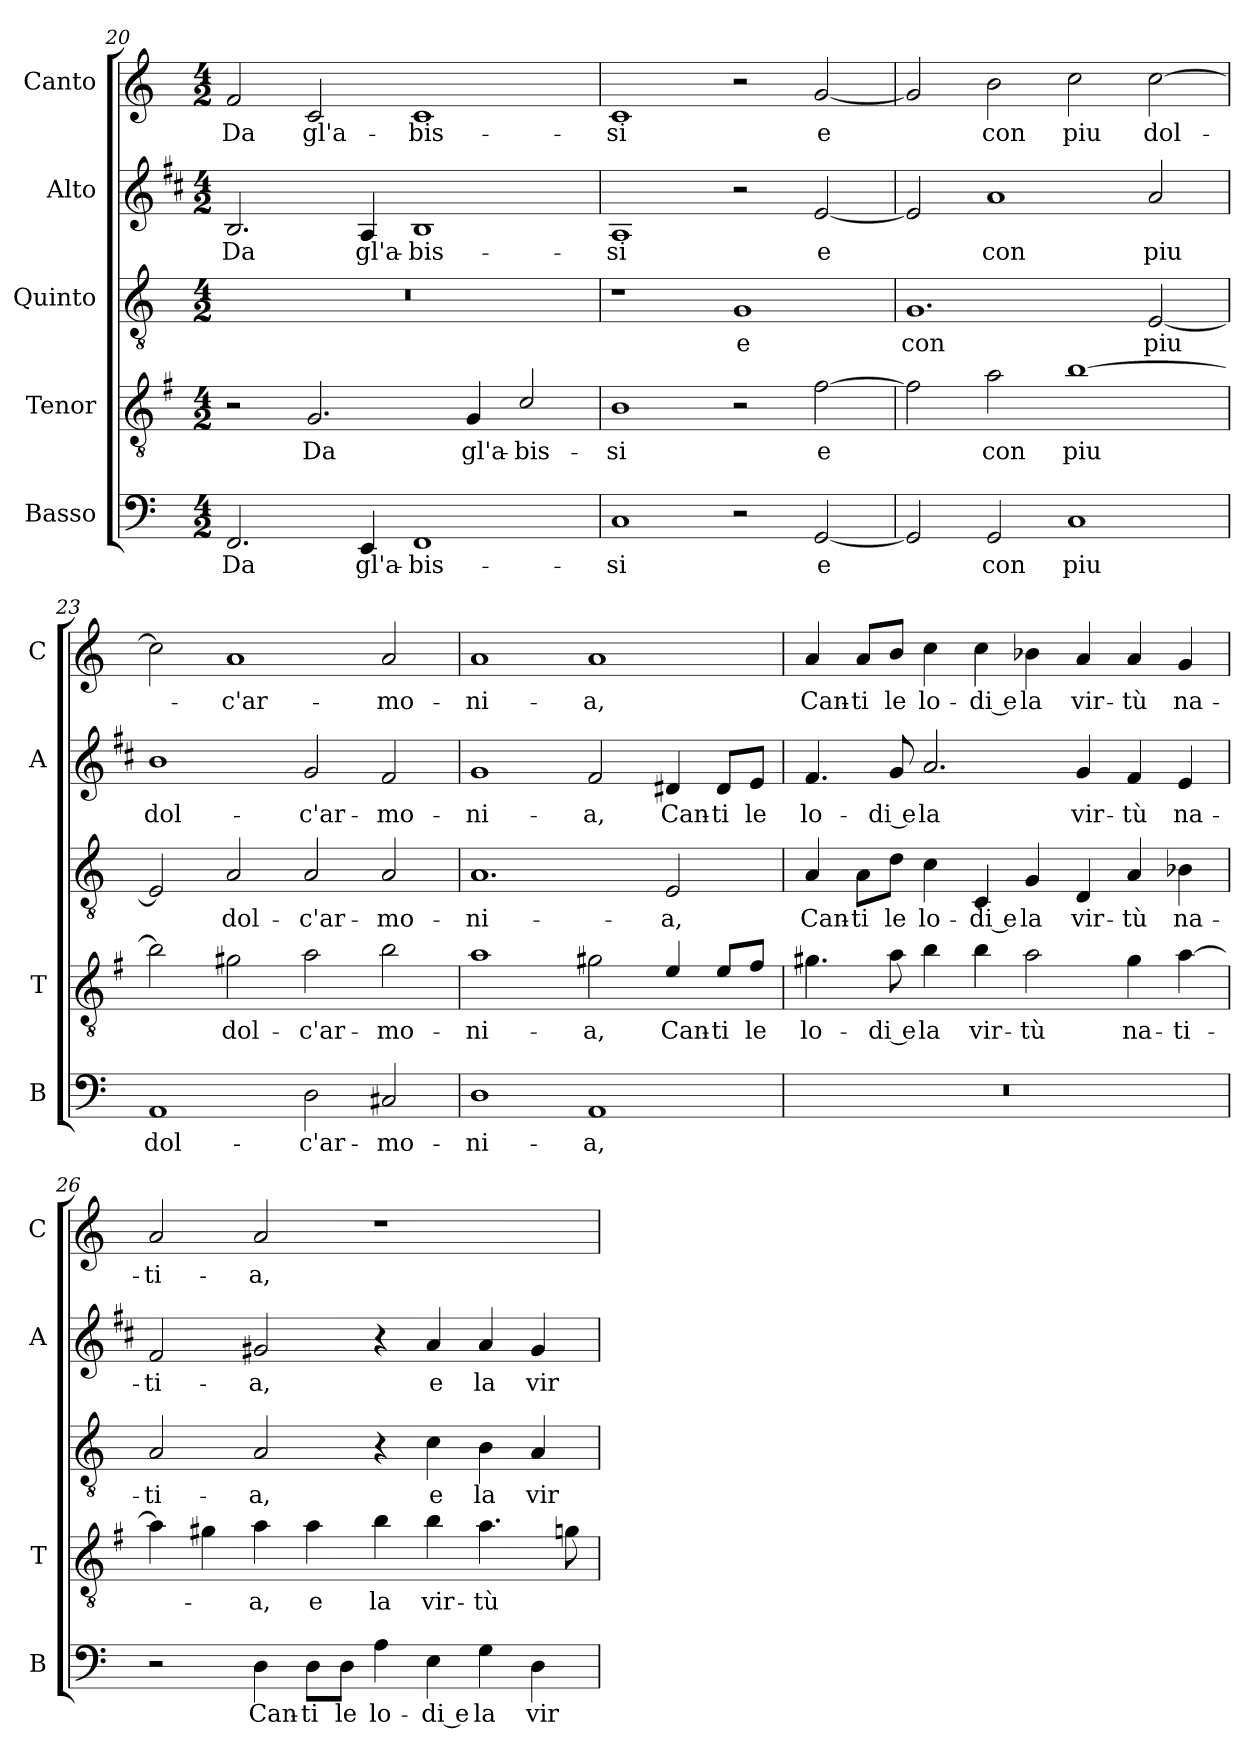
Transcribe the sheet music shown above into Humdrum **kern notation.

**kern	**text	**kern	**text	**kern	**text	**kern	**text	**kern	**text
*part5	*part5	*part4	*part4	*part3	*part3	*part2	*part2	*part1	*part1
*staff5	*staff5	*staff4	*staff4	*staff3	*staff3	*staff2	*staff2	*staff1	*staff1
*I"Basso	*	*I"Tenor	*	*I"Quinto	*	*I"Alto	*	*I"Canto	*
*I'B	*	*I'T	*	*	*	*I'A	*	*I'C	*
*clefF4	*	*clefGv2	*	*clefGv2	*	*clefG2	*	*clefG2	*
*	*	*ITrd4c7	*	*	*	*ITrd1c2	*	*	*
*k[]	*	*k[]	*	*k[]	*	*k[]	*	*k[]	*
*C:	*	*C:	*	*C:	*	*C:	*	*C:	*
*M4/2	*	*M4/2	*	*M4/2	*	*M4/2	*	*M4/2	*
=20	=20	=20	=20	=20	=20	=20	=20	=20	=20
!	!LO:LY:b	!	!	!	!	!	!LO:LY:b	!	!LO:LY:b
2.FF/	Da	2r	.	0r	.	2.A/	Da	2f/	Da
!	!	!	!LO:LY:b	!	!	!	!	!	!LO:LY:b
.	.	2.C/	Da	.	.	.	.	2c/	gl'a-
!	!LO:LY:b	!	!	!	!	!	!LO:LY:b	!	!
4EE/	gl'a-	.	.	.	.	4G/	gl'a-	.	.
!	!LO:LY:b	!	!	!	!	!	!LO:LY:b	!	!LO:LY:b
1FF	-bis-	.	.	.	.	1A	-bis-	1c	-bis-
!	!	!	!LO:LY:b	!	!	!	!	!	!
.	.	4C/	gl'a-	.	.	.	.	.	.
!	!	!	!LO:LY:b	!	!	!	!	!	!
.	.	2F/	-bis-	.	.	.	.	.	.
=21	=21	=21	=21	=21	=21	=21	=21	=21	=21
!	!LO:LY:b	!	!LO:LY:b	!	!	!	!LO:LY:b	!	!LO:LY:b
1C	-si	1E	-si	1r	.	1G	-si	1c	-si
!	!	!	!	!	!LO:LY:b	!	!	!	!
2r	.	2r	.	1G	e	2r	.	2r	.
!	!LO:LY:b	!	!LO:LY:b	!	!	!	!LO:LY:b	!	!LO:LY:b
[2GG/	e	[2B\	e	.	.	[2d/	e	[2g/	e
=22	=22	=22	=22	=22	=22	=22	=22	=22	=22
!	!	!	!	!	!LO:LY:b	!	!	!	!
2GG/]	.	2B\]	.	1.G	con	2d/]	.	2g/]	.
!	!LO:LY:b	!	!LO:LY:b	!	!	!	!LO:LY:b	!	!LO:LY:b
2GG/	con	2d\	con	.	.	1g	con	2b\	con
!	!LO:LY:b	!	!LO:LY:b	!	!	!	!	!	!LO:LY:b
1C	piu	[1e	piu	.	.	.	.	2cc\	piu
!	!	!	!	!	!LO:LY:b	!	!LO:LY:b	!	!LO:LY:b
.	.	.	.	[2E/	piu	2g/	piu	[2cc\	dol-
=23	=23	=23	=23	=23	=23	=23	=23	=23	=23
!	!LO:LY:b	!	!	!	!	!	!LO:LY:b	!	!
1AA	dol-	2e\]	.	2E/]	.	1a	dol-	2cc\]	.
!	!	!	!LO:LY:b	!	!LO:LY:b	!	!	!	!LO:LY:b
.	.	2c#X\	dol-	2A/	dol-	.	.	1a	-c'ar-
!	!LO:LY:b	!	!LO:LY:b	!	!LO:LY:b	!	!LO:LY:b	!	!
2D\	-c'ar-	2d\	-c'ar-	2A/	-c'ar-	2f/	-c'ar-	.	.
!	!LO:LY:b	!	!LO:LY:b	!	!LO:LY:b	!	!LO:LY:b	!	!LO:LY:b
2C#X/	-mo-	2e\	-mo-	2A/	-mo-	2e/	-mo-	2a/	-mo-
!!LO:PB:g=z
=24	=24	=24	=24	=24	=24	=24	=24	=24	=24
!	!LO:LY:b	!	!LO:LY:b	!	!LO:LY:b	!	!LO:LY:b	!	!LO:LY:b
1D	-ni-	1d	-ni-	1.A	-ni-	1f	-ni-	1a	-ni-
!	!LO:LY:b	!	!LO:LY:b	!	!	!	!LO:LY:b	!	!LO:LY:b
1AA	-a,	2c#X\	-a,	.	.	2e/	-a,	1a	-a,
!	!	!	!LO:LY:b	!	!LO:LY:b	!	!LO:LY:b	!	!
.	.	4A/	Can-	2E/	-a,	4c#X/	Can-	.	.
!	!	!	!LO:LY:b	!	!	!	!LO:LY:b	!	!
.	.	8A/L	-ti	.	.	8c#/L	-ti	.	.
!	!	!	!LO:LY:b	!	!	!	!LO:LY:b	!	!
.	.	8B/J	le	.	.	8d/J	le	.	.
=25	=25	=25	=25	=25	=25	=25	=25	=25	=25
!	!	!	!LO:LY:b	!	!LO:LY:b	!	!LO:LY:b	!	!LO:LY:b
0r	.	4.c#X\	lo-	4A/	Can-	4.e/	lo-	4a/	Can-
!	!	!	!	!	!LO:LY:b	!	!	!	!LO:LY:b
.	.	.	.	8A\L	-ti	.	.	8a/L	-ti
!	!	!	!LO:LY:b	!	!LO:LY:b	!	!LO:LY:b	!	!LO:LY:b
.	.	8d\	-di e	8d\J	le	8f/	-di e	8b/J	le
!	!	!	!LO:LY:b	!	!LO:LY:b	!	!LO:LY:b	!	!LO:LY:b
.	.	4e\	la	4c\	lo-	2.g/	la	4cc\	lo-
!	!	!	!LO:LY:b	!	!LO:LY:b	!	!	!	!LO:LY:b
.	.	4e\	vir-	4C/	-di e	.	.	4cc\	-di e
!	!	!	!LO:LY:b	!	!LO:LY:b	!	!	!	!LO:LY:b
.	.	2d\	-tù	4G/	la	.	.	4b-X\	la
!	!	!	!	!	!LO:LY:b	!	!LO:LY:b	!	!LO:LY:b
.	.	.	.	4D/	vir-	4f/	vir-	4a/	vir-
!	!	!	!LO:LY:b	!	!LO:LY:b	!	!LO:LY:b	!	!LO:LY:b
.	.	4c#\	na-	4A/	-tù	4e/	-tù	4a/	-tù
!	!	!	!LO:LY:b	!	!LO:LY:b	!	!LO:LY:b	!	!LO:LY:b
.	.	[4d\	-ti-	4B-X\	na-	4d/	na-	4g/	na-
=26	=26	=26	=26	=26	=26	=26	=26	=26	=26
!	!	!	!	!	!LO:LY:b	!	!LO:LY:b	!	!LO:LY:b
2r	.	4d\]	.	2A/	-ti-	2e/	-ti-	2a/	-ti-
.	.	4c#X\	.	.	.	.	.	.	.
!	!LO:LY:b	!	!LO:LY:b	!	!LO:LY:b	!	!LO:LY:b	!	!LO:LY:b
4D\	Can-	4d\	-a,	2A/	-a,	2f#X/	-a,	2a/	-a,
!	!LO:LY:b	!	!LO:LY:b	!	!	!	!	!	!
8D\L	-ti	4d\	e	.	.	.	.	.	.
!	!LO:LY:b	!	!	!	!	!	!	!	!
8D\J	le	.	.	.	.	.	.	.	.
!	!LO:LY:b	!	!LO:LY:b	!	!	!	!	!	!
4A\	lo-	4e\	la	4r	.	4r	.	1r	.
!	!LO:LY:b	!	!LO:LY:b	!	!LO:LY:b	!	!LO:LY:b	!	!
4E\	-di e	4e\	vir-	4c\	e	4g/	e	.	.
!	!LO:LY:b	!	!LO:LY:b	!	!LO:LY:b	!	!LO:LY:b	!	!
4G\	la	4.d\	-tù	4B\	la	4g/	la	.	.
!	!LO:LY:b	!	!	!	!LO:LY:b	!	!LO:LY:b	!	!
4D\	vir-	.	.	4A/	vir-	4f#/	vir-	.	.
.	.	8cn\	.	.	.	.	.	.	.
=	=	=	=	=	=	=	=	=	=
*-	*-	*-	*-	*-	*-	*-	*-	*-	*-
